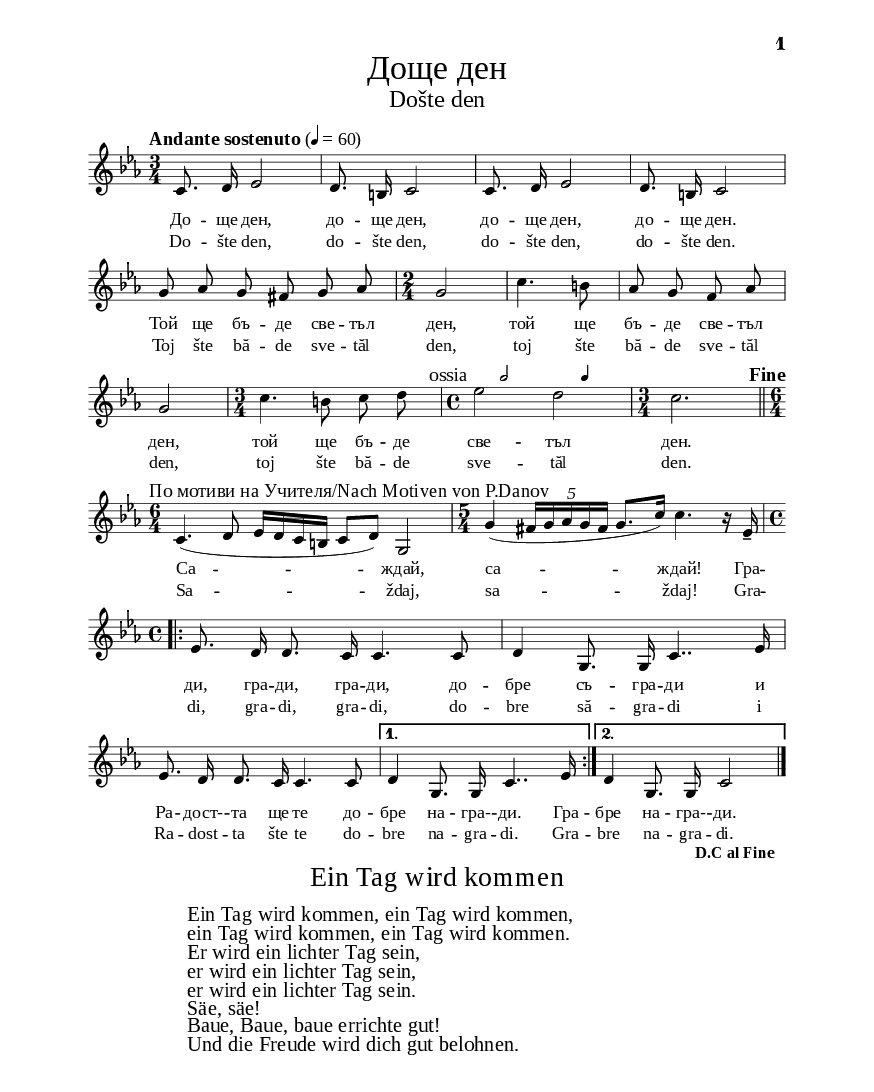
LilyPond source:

\version "2.24.2"

% include paper part and global functions
\include "include/globals.ily"

\bookpart {
  \label #'ref116
  \tocItem \markup "Доще ден – Došte den"
  \include "include/bookpart-paper.ily"
  \score {
    \include "include/score-layout.ily"



    \new Voice \absolute {
      \clef treble
      \key c \minor
      \time 3/4
      \tempoFunc "Andante sostenuto" 4 "60"

      \autoBeamOff


      c'8. d'16 es'2 | d'8. b16 c'2 | c'8. d'16 es'2 |  d'8. b16 c'2 \break |

      g'8 as'8 g'8 fis'8 g'8 as'8 | \time 2/4  g'2 | c''4. b'8 | as'8 g'8 f'8 as'8 \break |


      g'2 | \time 3/4  c''4. b'8 c''8

      \tempo \markup {
        % make tempo note smaller
        \concat {
          \normal-text { "       ossia       "  }
          \fontsize #-4 \general-align #Y #DOWN \note {2} #0.8
          \normal-text { "                "  }
          \fontsize #-4 \general-align #Y #DOWN \note {4} #0.8
          "                                   Fine"
        }
      }


      d''8 | \time 4/4  es''2 d''2 | \time 3/4  | c''2. \bar "||" \break |


      \autoBeamOn

      \time 6/4  \tempo \markup {
        % make tempo note smaller
        \concat {
          \normal-text {"По мотиви на Учителя/Nach Motiven von P.Danov"}
        }
      } c'4. ( d'8 es'16 d'16 c'16 b16 c'8 d'8 ) g2 | \time 5/4  g'4 ( \once \override TupletBracket.stencil = ##f
      \times 4/5  {
        fis'16 g'16 as'16 g'16 fis'16
      } g'8. c''16 ) c''4. r16 es'16 -- \break |

      \autoBeamOff
      \time 4/4  \repeat volta 2 {
        es'8. d'16 d'8. c'16 c'4. c'8 | d'4 g8. g16 c'4.. es'16 \break |

        es'8. d'16 d'8. c'16 c'4. c'8 |
      }  \alternative {
        { d'4 g8. g16 c'4.. es'16 | }
        { d'4 g8. g16 c'2 }
      }
      \bar "|."
    }

    \addlyrics {
      До  --  ще
      ден,   до  --  ще   ден,   до  --  ще   ден,   до  --  ще   ден.
      Той   ще   бъ  --  де   све  --  тъл   ден,   той   ще   бъ  --
      де   све  --  тъл   ден,   той   ще   бъ  --  де   све  --  тъл
      ден.   Са  --  ждай,   са  --  ждай!   Гра  --  ди,   гра  --  ди,
      гра  --  ди,   до  --  бре   съ  --  гра  --  ди   и   Ра  --
      "дост-"  --  та   ще   те   до  --  бре   на  --  "гра-"  --  ди.   Гра
      --  бре   на  --  "гра-"  --  ди.
    }
    \addlyrics {
      Do  --  šte
      den,   do  --  šte   den,   do  --  šte   den,   do  --  šte   den.
      Toj   šte   bă  --  de   sve  --  tăl   den,   toj   šte   bă  --
      de   sve  --  tăl   den,   toj   šte   bă  --  de   sve  --  tăl
      den.   Sa  --  ždaj,   sa  --  ždaj!   Gra  --  di,   gra  --  di,
      gra  --  di,   do  --  bre   să  --  gra  --  di   i   Ra  --
      dost  --  ta   šte   te   do  --  bre   na  --  gra  --  di.   Gra
      --  bre   na  --  gra  --  di.
    }

    \header {
      title = \titleFunc "Доще ден" "Došte den"
    }

    \midi{}
  } % score


  \markup \dc-one "D.C al Fine"

  %

  % include foreign translation(s) of the song


  \version "2.24.3"

\markup \fill-line { \fontsize #deTitleFontSize "Ein Tag wird kommen" }
\markup \null
\markup \null
\markup \fontsize #deCoupletFontSize {
  \hspace #12
  \override #`(baseline-skip . ,deCoupletBaselineSkip)

  \column {

    \line { " "Ein Tag wird kommen, ein Tag wird kommen,}

    \line { " "ein Tag wird kommen, ein Tag wird kommen.}

    \line { " "Er wird ein lichter Tag sein,}

    \line { " "er wird ein lichter Tag sein,}

    \line { " "er wird ein lichter Tag sein.}
    \line { " "Säe, säe!}

    \line { " "Baue, Baue, baue errichte gut!}

    \line { " "Und die Freude wird dich gut belohnen.}
  }
}


} % bookpart
